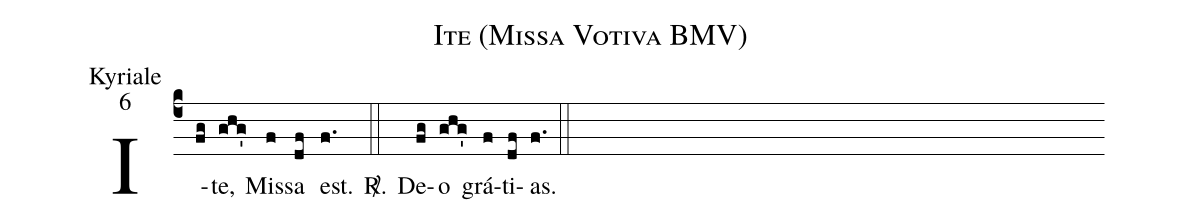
name:Ite (Missa Votiva BMV);
office-part:Kyriale;
mode:6;
%%
(c4)I(fg)te,(ghg') Mis(f)sa(df) est.(f.) <sp>R/</sp>.(::) De(fg)o(ghg') grá(f)ti(df)as.(f.) (::)
